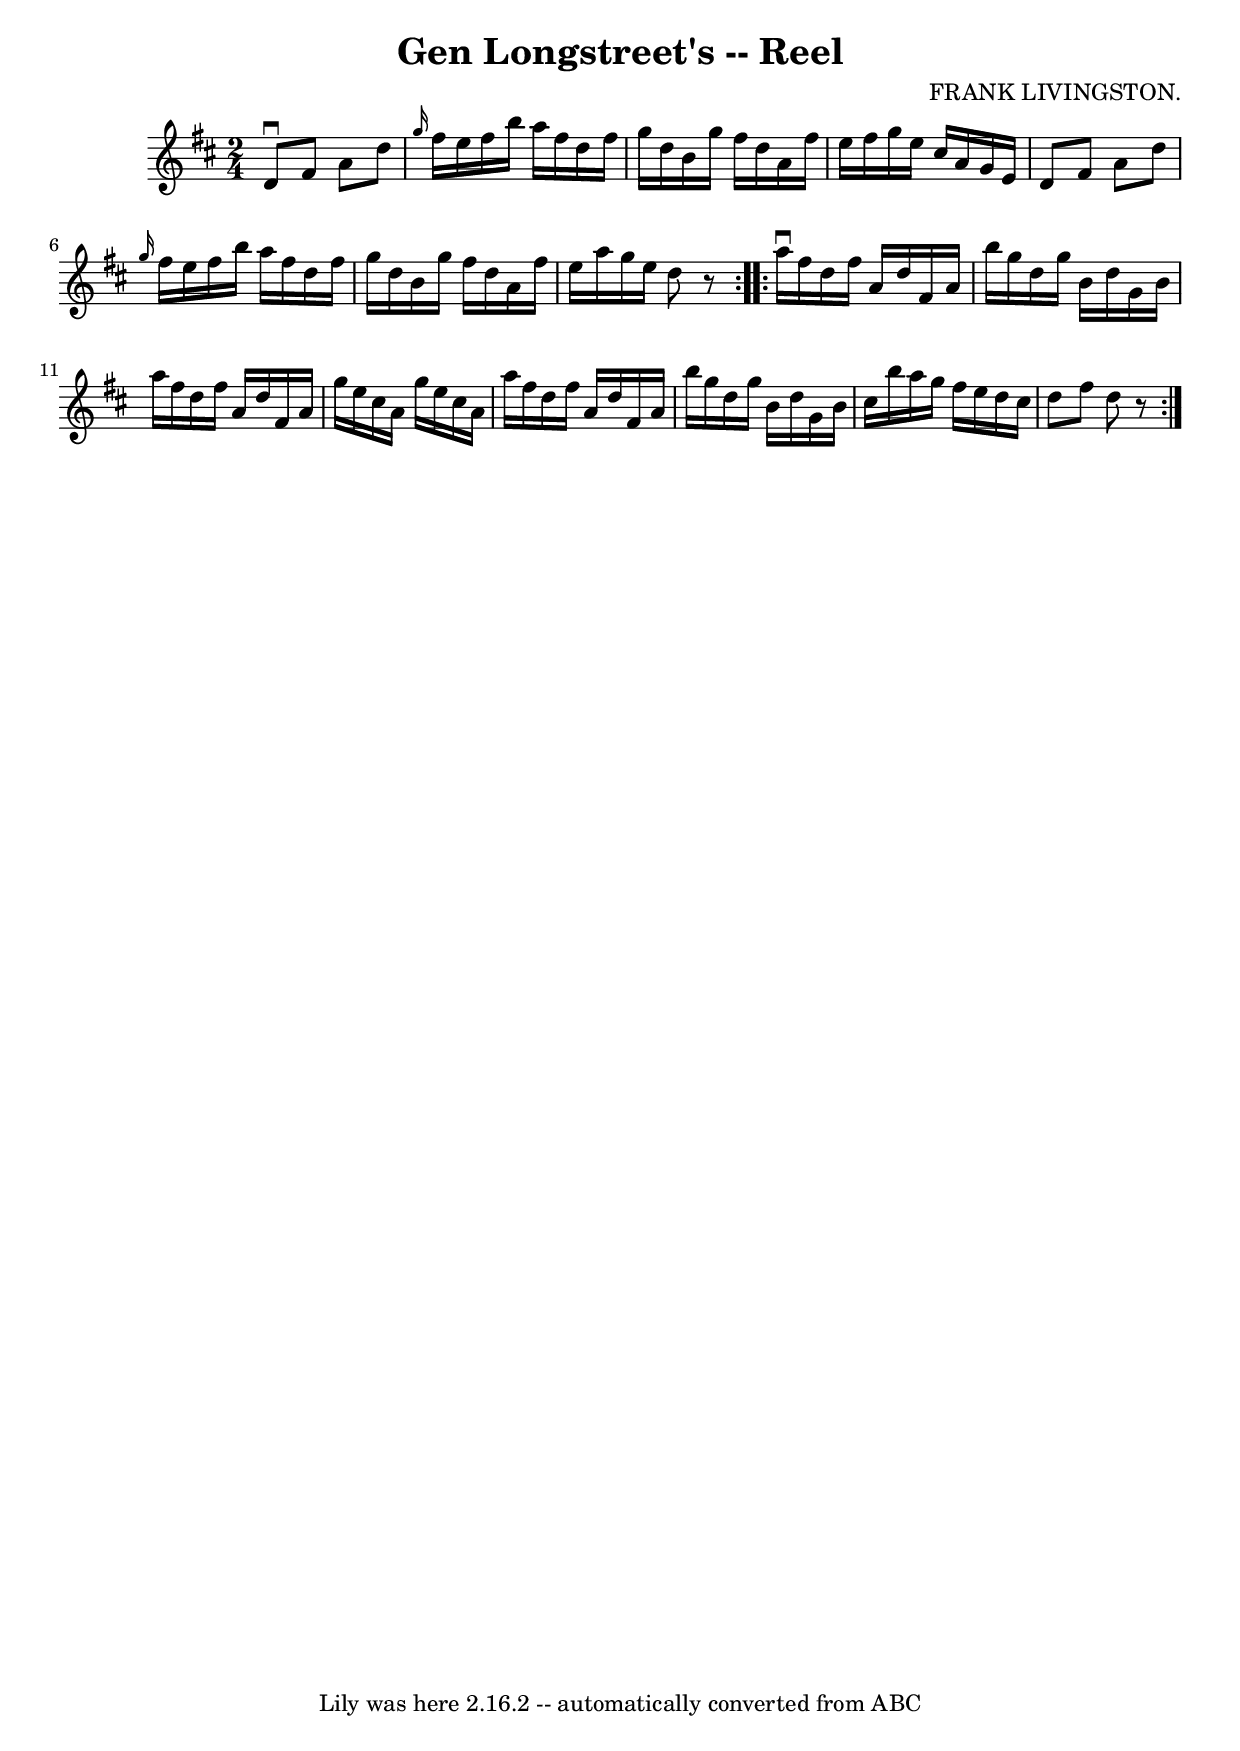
\version "2.16.2"
\include "Mammoth.ily"
\header {
  %% book = "Ryan's Mammoth Collection"
  composer = "FRANK LIVINGSTON."
  crossRefNumber = "1"
  footnotes = "\\\\318"
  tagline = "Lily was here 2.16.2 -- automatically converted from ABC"
  title = "Gen Longstreet's -- Reel"

}
voicedefault =  {



  \repeat volta 2 {

    \time 2/4 
    \key d \major
    d'8^\downbow fis'8 a'8 d''8    |
    
    \grace { g''16  
	   } fis''16 e''16 fis''16 b''16 a''16 fis''16 
    d''16 fis''16    |
    g''16 d''16 b'16 g''16 fis''16    
    d''16 a'16 fis''16    |
    e''16 fis''16 g''16 e''16    
    cis''16 a'16 g'16 e'16    |
    d'8 fis'8 a'8 d''8     |
    \grace { g''16  
	   } fis''16 e''16 fis''16 b''16 a''16   
    fis''16 d''16 fis''16    |
    g''16 d''16 b'16 g''16    
    fis''16 d''16 a'16 fis''16    |
    e''16 a''16 g''16    
    e''16 d''8    r8   
  }     
  \repeat volta 2 {
    a''16^\downbow fis''16    
    d''16 fis''16 a'16 d''16 fis'16 a'16    |
    b''16    
    g''16 d''16 g''16 b'16 d''16 g'16 b'16    |
    a''16    
    fis''16 d''16 fis''16 a'16 d''16 fis'16 a'16    |
    
    g''16 e''16 cis''16 a'16 g''16 e''16 cis''16 a'16     |
    a''16 fis''16 d''16 fis''16 a'16 d''16 fis'16    
    a'16    |
    b''16 g''16 d''16 g''16 b'16 d''16 g'16    
    b'16    |
    cis''16 b''16 a''16 g''16 fis''16 e''16    
    d''16 cis''16    |
    d''8 fis''8 d''8    r8   
  }   

}

\score{
  <<

    \context Staff="default"
    {
      \voicedefault 
      
    }

  >>
  \layout {
    
  }
  \midi {
  }

}
